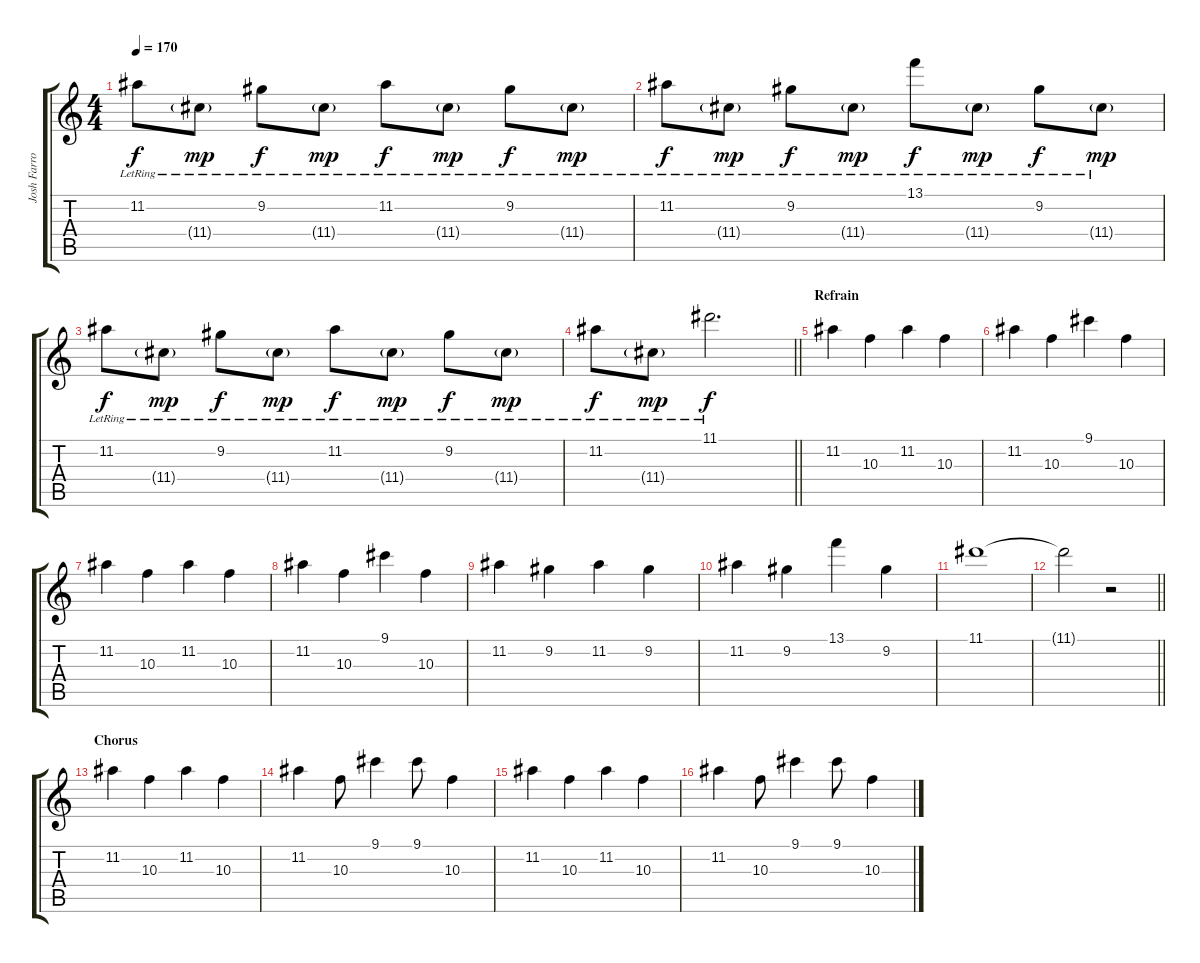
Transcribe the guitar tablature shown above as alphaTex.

\track ("Josh Farro (Lead Guitar)" "Josh Farro") {instrument distortionguitar}
\staff {score tabs}
\tuning (E4 B3 G3 D3 A2 D2) {hide}
\ts (4 4)
\tempo 170
\clef g2
\ks c
11.2{lr}.8{dy f} 11.4{g lr}.8{dy mp} 9.2{lr}.8{dy f} 11.4{g lr}.8{dy mp} 11.2{lr}.8{dy f} 11.4{g lr}.8{dy mp} 9.2{lr}.8{dy f} 11.4{g lr}.8{dy mp} |
11.2{lr}.8{dy f} 11.4{g lr}.8{dy mp} 9.2{lr}.8{dy f} 11.4{g lr}.8{dy mp} 13.1{lr}.8{dy f} 11.4{g lr}.8{dy mp} 9.2{lr}.8{dy f} 11.4{g lr}.8{dy mp} |
11.2{lr}.8{dy f} 11.4{g lr}.8{dy mp} 9.2{lr}.8{dy f} 11.4{g lr}.8{dy mp} 11.2{lr}.8{dy f} 11.4{g lr}.8{dy mp} 9.2{lr}.8{dy f} 11.4{g lr}.8{dy mp} |
\barLineRight lightlight
11.2{lr}.8{dy f} 11.4{g lr}.8{dy mp} 11.1{lr}.2{d dy f} |
\section ("" "Refrain")
11.2.4{instrument distortionguitar} 10.3.4 11.2.4 10.3.4 |
11.2.4 10.3.4 9.1.4 10.3.4 |
11.2.4 10.3.4 11.2.4 10.3.4 |
11.2.4 10.3.4 9.1.4 10.3.4 |
11.2.4 9.2.4 11.2.4 9.2.4 |
11.2.4 9.2.4 13.1.4 9.2.4 |
11.1.1 |
\barLineRight lightlight
11.1{t}.2 r.2 |
\section ("" "Chorus")
11.2.4{volume 10 instrument distortionguitar} 10.3.4 11.2.4 10.3.4 |
11.2.4 10.3.8 9.1.4 9.1.8 10.3.4 |
11.2.4 10.3.4 11.2.4 10.3.4 |
11.2.4 10.3.8 9.1.4 9.1.8 10.3.4
